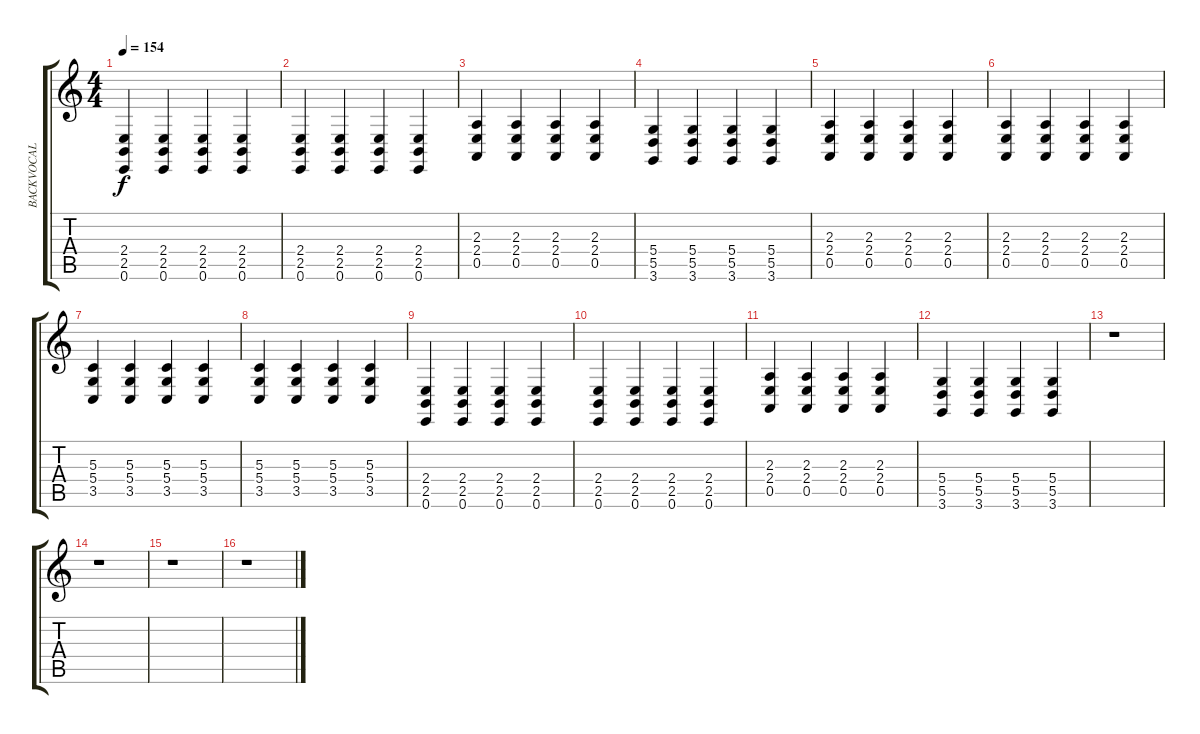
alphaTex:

\track ("BACKVOCAL" "BACKVOCAL") {instrument choiraahs}
\staff {score tabs}
\tuning (E4 B3 G3 D3 A2 E2) {hide}
\ts (4 4)
\tempo 154
\clef g2
\ks c
(2.4 2.5 0.6).4{dy f} (2.4 2.5 0.6).4 (2.4 2.5 0.6).4 (2.4 2.5 0.6).4 |
(2.4 2.5 0.6).4 (2.4 2.5 0.6).4 (2.4 2.5 0.6).4 (2.4 2.5 0.6).4 |
(2.3 2.4 0.5).4 (2.3 2.4 0.5).4 (2.3 2.4 0.5).4 (2.3 2.4 0.5).4 |
(5.4 5.5 3.6).4 (5.4 5.5 3.6).4 (5.4 5.5 3.6).4 (5.4 5.5 3.6).4 |
(2.3 2.4 0.5).4 (2.3 2.4 0.5).4 (2.3 2.4 0.5).4 (2.3 2.4 0.5).4 |
(2.3 2.4 0.5).4 (2.3 2.4 0.5).4 (2.3 2.4 0.5).4 (2.3 2.4 0.5).4 |
(5.3 5.4 3.5).4 (5.3 5.4 3.5).4 (5.3 5.4 3.5).4 (5.3 5.4 3.5).4 |
(5.3 5.4 3.5).4 (5.3 5.4 3.5).4 (5.3 5.4 3.5).4 (5.3 5.4 3.5).4 |
(2.4 2.5 0.6).4 (2.4 2.5 0.6).4 (2.4 2.5 0.6).4 (2.4 2.5 0.6).4 |
(2.4 2.5 0.6).4 (2.4 2.5 0.6).4 (2.4 2.5 0.6).4 (2.4 2.5 0.6).4 |
(2.3 2.4 0.5).4 (2.3 2.4 0.5).4 (2.3 2.4 0.5).4 (2.3 2.4 0.5).4 |
(5.4 5.5 3.6).4 (5.4 5.5 3.6).4 (5.4 5.5 3.6).4 (5.4 5.5 3.6).4 |
r.1 |
r.1 |
r.1 |
r.1
